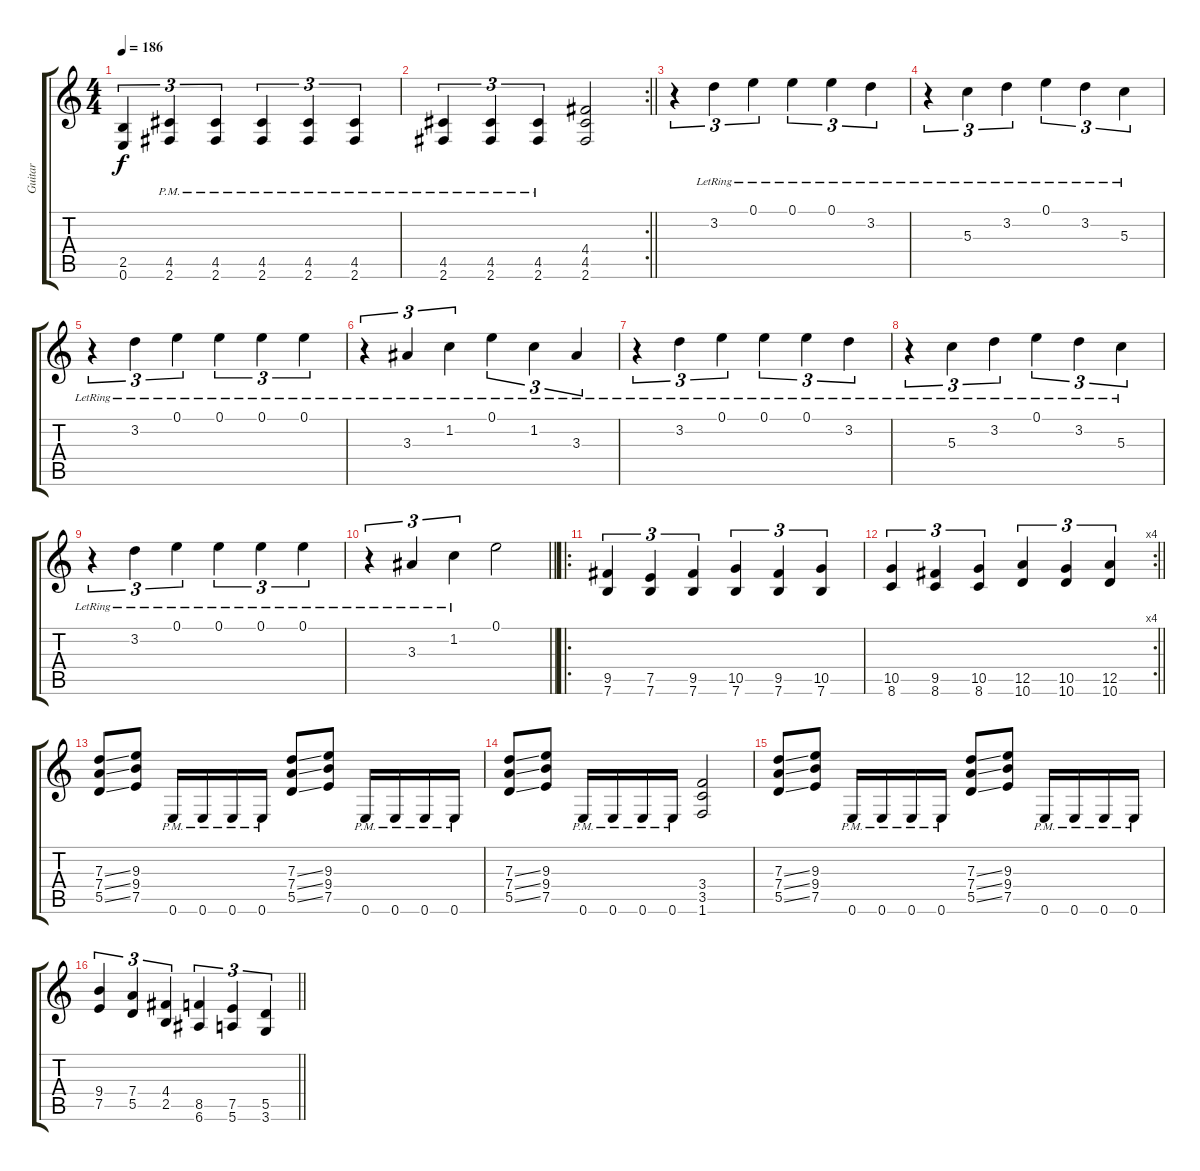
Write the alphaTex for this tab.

\track ("Guitar" "Guitar") {instrument electricguitarclean}
\staff {score tabs}
\tuning (E4 B3 G3 D3 A2 E2) {hide}
\ts (4 4)
\tempo 186
\clef g2
\ks c
(2.5 0.6).4{tu (3 2) dy f} (4.5{pm} 2.6{pm}).4{tu (3 2)} (4.5{pm} 2.6{pm}).4{tu (3 2)} (4.5{pm} 2.6{pm}).4{tu (3 2)} (4.5{pm} 2.6{pm}).4{tu (3 2)} (4.5{pm} 2.6{pm}).4{tu (3 2)} |
\rc 2
\barLineRight lightlight
(4.5{pm} 2.6{pm}).4{tu (3 2)} (4.5{pm} 2.6{pm}).4{tu (3 2)} (4.5{pm} 2.6{pm}).4{tu (3 2)} (4.4 4.5 2.6).2 |
\section ("" " ")
r.4{tu (3 2) instrument electricguitarclean} 3.2{lr}.4{tu (3 2)} 0.1{lr}.4{tu (3 2)} 0.1{lr}.4{tu (3 2)} 0.1{lr}.4{tu (3 2)} 3.2{lr}.4{tu (3 2)} |
r.4{tu (3 2)} 5.3{lr}.4{tu (3 2)} 3.2{lr}.4{tu (3 2)} 0.1{lr}.4{tu (3 2)} 3.2{lr}.4{tu (3 2)} 5.3{lr}.4{tu (3 2)} |
r.4{tu (3 2)} 3.2{lr}.4{tu (3 2)} 0.1{lr}.4{tu (3 2)} 0.1{lr}.4{tu (3 2)} 0.1{lr}.4{tu (3 2)} 0.1{lr}.4{tu (3 2)} |
r.4{tu (3 2)} 3.3{lr}.4{tu (3 2)} 1.2{lr}.4{tu (3 2)} 0.1{lr}.4{tu (3 2)} 1.2{lr}.4{tu (3 2)} 3.3{lr}.4{tu (3 2)} |
r.4{tu (3 2)} 3.2{lr}.4{tu (3 2)} 0.1{lr}.4{tu (3 2)} 0.1{lr}.4{tu (3 2)} 0.1{lr}.4{tu (3 2)} 3.2{lr}.4{tu (3 2)} |
r.4{tu (3 2)} 5.3{lr}.4{tu (3 2)} 3.2{lr}.4{tu (3 2)} 0.1{lr}.4{tu (3 2)} 3.2{lr}.4{tu (3 2)} 5.3{lr}.4{tu (3 2)} |
r.4{tu (3 2)} 3.2{lr}.4{tu (3 2)} 0.1{lr}.4{tu (3 2)} 0.1{lr}.4{tu (3 2)} 0.1{lr}.4{tu (3 2)} 0.1{lr}.4{tu (3 2)} |
\barLineRight lightlight
r.4{tu (3 2)} 3.3{lr}.4{tu (3 2)} 1.2{lr}.4{tu (3 2)} 0.1.2 |
\ro
\section ("" " ")
(9.5 7.6).4{tu (3 2) instrument electricguitarclean} (7.5 7.6).4{tu (3 2)} (9.5 7.6).4{tu (3 2)} (10.5 7.6).4{tu (3 2)} (9.5 7.6).4{tu (3 2)} (10.5 7.6).4{tu (3 2)} |
\rc 4
\barLineRight lightlight
(10.5 8.6).4{tu (3 2)} (9.5 8.6).4{tu (3 2)} (10.5 8.6).4{tu (3 2)} (12.5 10.6).4{tu (3 2)} (10.5 10.6).4{tu (3 2)} (12.5 10.6).4{tu (3 2)} |
\section ("" " ")
(7.3{ss} 7.4{ss} 5.5{ss}).8 (9.3 9.4 7.5).8 0.6{pm}.16 0.6{pm}.16 0.6{pm}.16 0.6{pm}.16 (7.3{ss} 7.4{ss} 5.5{ss}).8 (9.3 9.4 7.5).8 0.6{pm}.16 0.6{pm}.16 0.6{pm}.16 0.6{pm}.16 |
(7.3{ss} 7.4{ss} 5.5{ss}).8 (9.3 9.4 7.5).8 0.6{pm}.16 0.6{pm}.16 0.6{pm}.16 0.6{pm}.16 (3.4 3.5 1.6).2 |
(7.3{ss} 7.4{ss} 5.5{ss}).8 (9.3 9.4 7.5).8 0.6{pm}.16 0.6{pm}.16 0.6{pm}.16 0.6{pm}.16 (7.3{ss} 7.4{ss} 5.5{ss}).8 (9.3 9.4 7.5).8 0.6{pm}.16 0.6{pm}.16 0.6{pm}.16 0.6{pm}.16 |
\barLineRight lightlight
(9.4 7.5).4{tu (3 2)} (7.4 5.5).4{tu (3 2)} (4.4 2.5).4{tu (3 2)} (8.5 6.6).4{tu (3 2)} (7.5 5.6).4{tu (3 2)} (5.5 3.6).4{tu (3 2)}
